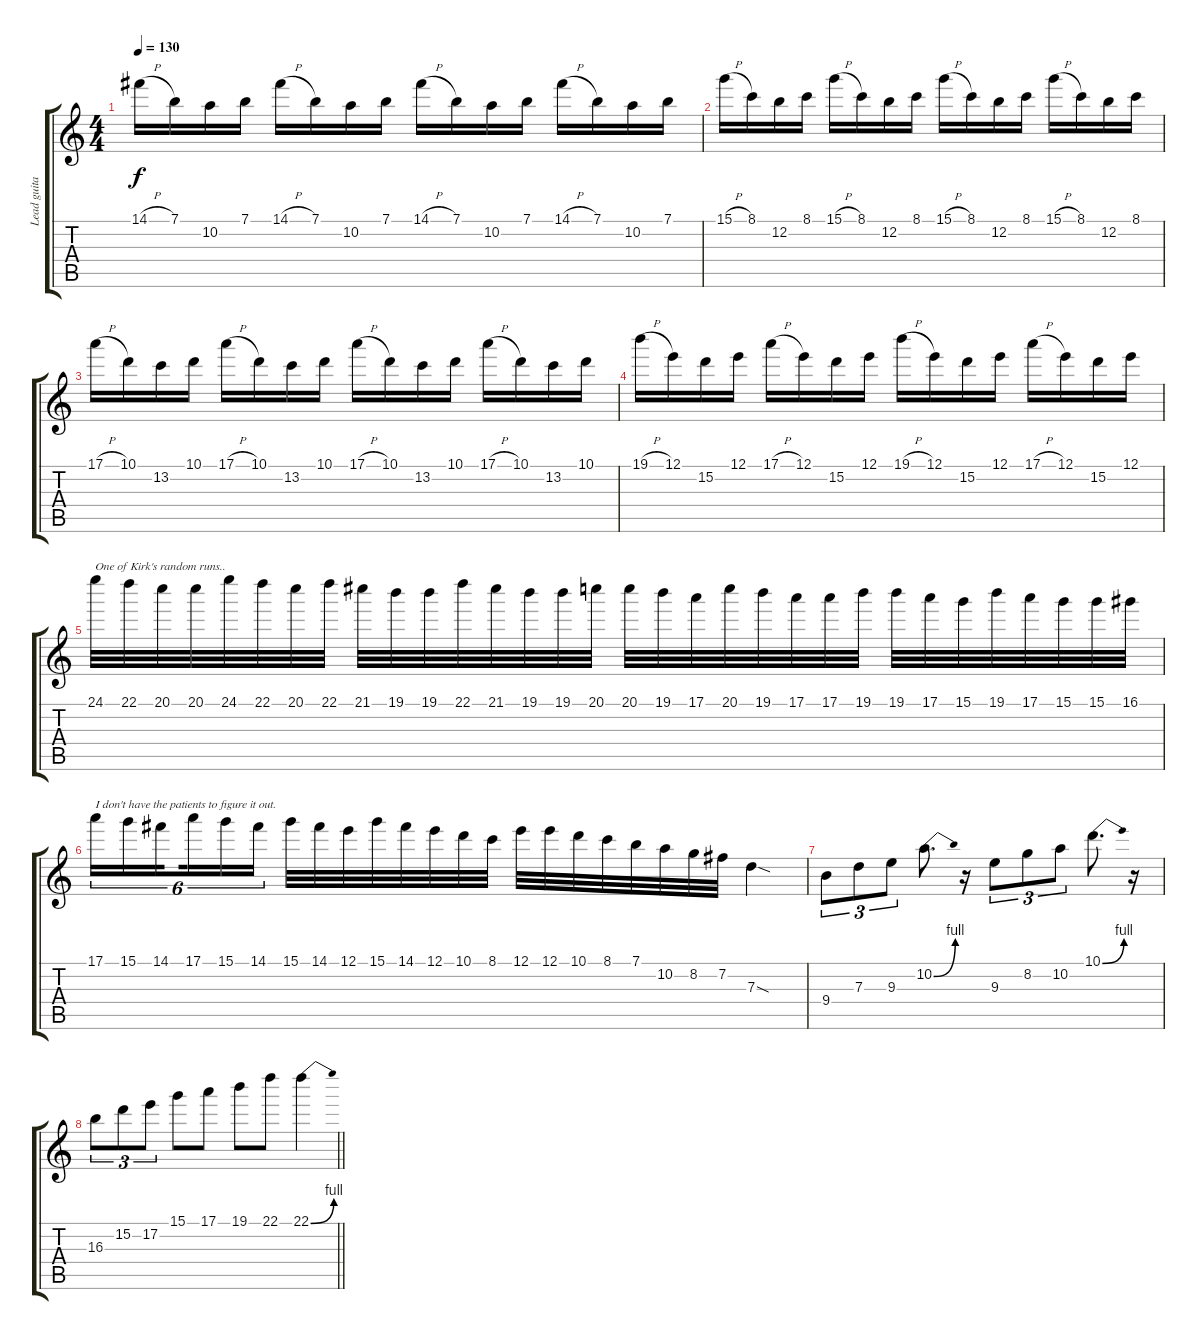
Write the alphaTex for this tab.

\track ("Lead guitar(Distored) - Kirk " "Lead guita") {instrument distortionguitar}
\staff {score tabs}
\tuning (E4 B3 G3 D3 A2 E2) {hide}
\ts (4 4)
\tempo 130
\clef g2
\ks c
14.1{h}.16{dy f} 7.1.16 10.2.16 7.1.16 14.1{h}.16 7.1.16 10.2.16 7.1.16 14.1{h}.16 7.1.16 10.2.16 7.1.16 14.1{h}.16 7.1.16 10.2.16 7.1.16 |
15.1{h}.16 8.1.16 12.2.16 8.1.16 15.1{h}.16 8.1.16 12.2.16 8.1.16 15.1{h}.16 8.1.16 12.2.16 8.1.16 15.1{h}.16 8.1.16 12.2.16 8.1.16 |
17.1{h}.16 10.1.16 13.2.16 10.1.16 17.1{h}.16 10.1.16 13.2.16 10.1.16 17.1{h}.16 10.1.16 13.2.16 10.1.16 17.1{h}.16 10.1.16 13.2.16 10.1.16 |
19.1{h}.16 12.1.16 15.2.16 12.1.16 17.1{h}.16 12.1.16 15.2.16 12.1.16 19.1{h}.16 12.1.16 15.2.16 12.1.16 17.1{h}.16 12.1.16 15.2.16 12.1.16 |
24.1.32{txt "One of Kirk's random runs.."} 22.1.32 20.1.32 20.1.32 24.1.32 22.1.32 20.1.32 22.1.32 21.1.32 19.1.32 19.1.32 22.1.32 21.1.32 19.1.32 19.1.32 20.1.32 20.1.32 19.1.32 17.1.32 20.1.32 19.1.32 17.1.32 17.1.32 19.1.32 19.1.32 17.1.32 15.1.32 19.1.32 17.1.32 15.1.32 15.1.32 16.1.32 |
17.1.16{tu (6 4) txt "I don't have the patients to figure it out."} 15.1.16{tu (6 4)} 14.1.16{tu (6 4) beam splitsecondary} 17.1.16{tu (6 4)} 15.1.16{tu (6 4)} 14.1.16{tu (6 4)} 15.1.32 14.1.32 12.1.32 15.1.32 14.1.32 12.1.32 10.1.32 8.1.32 12.1.32 12.1.32 10.1.32 8.1.32 7.1.32 10.2.32 8.2.32 7.2.32 7.3{sod}.4 |
9.4.8{tu (3 2)} 7.3.8{tu (3 2)} 9.3.8{tu (3 2)} 10.2{be (bend 0 0 60 4)}.8{d} r.16 9.3.8{tu (3 2)} 8.2.8{tu (3 2)} 10.2.8{tu (3 2)} 10.1{be (bend 0 0 60 4)}.8{d} r.16 |
\barLineRight lightlight
16.3.8{tu (3 2)} 15.2.8{tu (3 2)} 17.2.8{tu (3 2)} 15.1.8 17.1.8 19.1.8 22.1.8 22.1{be (bend 0 0 60 4)}.4
